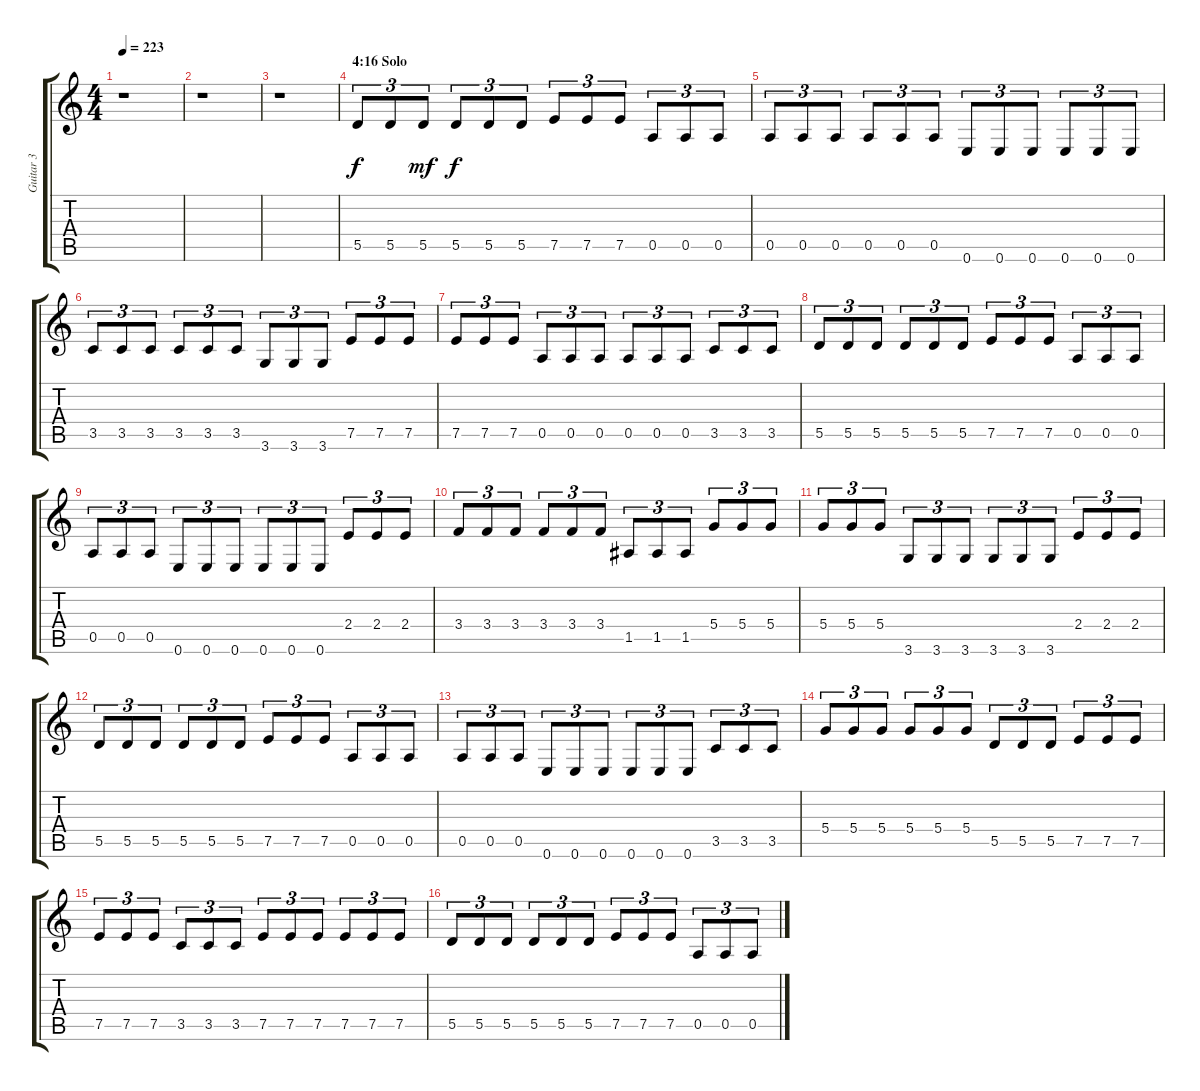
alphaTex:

\track ("Guitar 3" "Guitar 3") {instrument distortionguitar}
\staff {score tabs}
\tuning (E4 B3 G3 D3 A2 E2) {hide}
\ts (4 4)
\tempo 223
\clef g2
\ks c
r.1{dy f} |
r.1 |
r.1 |
\section ("" "4:16 Solo")
5.5.8{tu (3 2)} 5.5.8{tu (3 2)} 5.5.8{tu (3 2) dy mf} 5.5.8{tu (3 2) dy f} 5.5.8{tu (3 2)} 5.5.8{tu (3 2)} 7.5.8{tu (3 2)} 7.5.8{tu (3 2)} 7.5.8{tu (3 2)} 0.5.8{tu (3 2)} 0.5.8{tu (3 2)} 0.5.8{tu (3 2)} |
0.5.8{tu (3 2)} 0.5.8{tu (3 2)} 0.5.8{tu (3 2)} 0.5.8{tu (3 2)} 0.5.8{tu (3 2)} 0.5.8{tu (3 2)} 0.6.8{tu (3 2)} 0.6.8{tu (3 2)} 0.6.8{tu (3 2)} 0.6.8{tu (3 2)} 0.6.8{tu (3 2)} 0.6.8{tu (3 2)} |
3.5.8{tu (3 2)} 3.5.8{tu (3 2)} 3.5.8{tu (3 2)} 3.5.8{tu (3 2)} 3.5.8{tu (3 2)} 3.5.8{tu (3 2)} 3.6.8{tu (3 2)} 3.6.8{tu (3 2)} 3.6.8{tu (3 2)} 7.5.8{tu (3 2)} 7.5.8{tu (3 2)} 7.5.8{tu (3 2)} |
7.5.8{tu (3 2)} 7.5.8{tu (3 2)} 7.5.8{tu (3 2)} 0.5.8{tu (3 2)} 0.5.8{tu (3 2)} 0.5.8{tu (3 2)} 0.5.8{tu (3 2)} 0.5.8{tu (3 2)} 0.5.8{tu (3 2)} 3.5.8{tu (3 2)} 3.5.8{tu (3 2)} 3.5.8{tu (3 2)} |
5.5.8{tu (3 2)} 5.5.8{tu (3 2)} 5.5.8{tu (3 2)} 5.5.8{tu (3 2)} 5.5.8{tu (3 2)} 5.5.8{tu (3 2)} 7.5.8{tu (3 2)} 7.5.8{tu (3 2)} 7.5.8{tu (3 2)} 0.5.8{tu (3 2)} 0.5.8{tu (3 2)} 0.5.8{tu (3 2)} |
0.5.8{tu (3 2)} 0.5.8{tu (3 2)} 0.5.8{tu (3 2)} 0.6.8{tu (3 2)} 0.6.8{tu (3 2)} 0.6.8{tu (3 2)} 0.6.8{tu (3 2)} 0.6.8{tu (3 2)} 0.6.8{tu (3 2)} 2.4.8{tu (3 2)} 2.4.8{tu (3 2)} 2.4.8{tu (3 2)} |
3.4.8{tu (3 2)} 3.4.8{tu (3 2)} 3.4.8{tu (3 2)} 3.4.8{tu (3 2)} 3.4.8{tu (3 2)} 3.4.8{tu (3 2)} 1.5.8{tu (3 2)} 1.5.8{tu (3 2)} 1.5.8{tu (3 2)} 5.4.8{tu (3 2)} 5.4.8{tu (3 2)} 5.4.8{tu (3 2)} |
5.4.8{tu (3 2)} 5.4.8{tu (3 2)} 5.4.8{tu (3 2)} 3.6.8{tu (3 2)} 3.6.8{tu (3 2)} 3.6.8{tu (3 2)} 3.6.8{tu (3 2)} 3.6.8{tu (3 2)} 3.6.8{tu (3 2)} 2.4.8{tu (3 2)} 2.4.8{tu (3 2)} 2.4.8{tu (3 2)} |
5.5.8{tu (3 2)} 5.5.8{tu (3 2)} 5.5.8{tu (3 2)} 5.5.8{tu (3 2)} 5.5.8{tu (3 2)} 5.5.8{tu (3 2)} 7.5.8{tu (3 2)} 7.5.8{tu (3 2)} 7.5.8{tu (3 2)} 0.5.8{tu (3 2)} 0.5.8{tu (3 2)} 0.5.8{tu (3 2)} |
0.5.8{tu (3 2)} 0.5.8{tu (3 2)} 0.5.8{tu (3 2)} 0.6.8{tu (3 2)} 0.6.8{tu (3 2)} 0.6.8{tu (3 2)} 0.6.8{tu (3 2)} 0.6.8{tu (3 2)} 0.6.8{tu (3 2)} 3.5.8{tu (3 2)} 3.5.8{tu (3 2)} 3.5.8{tu (3 2)} |
5.4.8{tu (3 2)} 5.4.8{tu (3 2)} 5.4.8{tu (3 2)} 5.4.8{tu (3 2)} 5.4.8{tu (3 2)} 5.4.8{tu (3 2)} 5.5.8{tu (3 2)} 5.5.8{tu (3 2)} 5.5.8{tu (3 2)} 7.5.8{tu (3 2)} 7.5.8{tu (3 2)} 7.5.8{tu (3 2)} |
7.5.8{tu (3 2)} 7.5.8{tu (3 2)} 7.5.8{tu (3 2)} 3.5.8{tu (3 2)} 3.5.8{tu (3 2)} 3.5.8{tu (3 2)} 7.5.8{tu (3 2)} 7.5.8{tu (3 2)} 7.5.8{tu (3 2)} 7.5.8{tu (3 2)} 7.5.8{tu (3 2)} 7.5.8{tu (3 2)} |
5.5.8{tu (3 2)} 5.5.8{tu (3 2)} 5.5.8{tu (3 2)} 5.5.8{tu (3 2)} 5.5.8{tu (3 2)} 5.5.8{tu (3 2)} 7.5.8{tu (3 2)} 7.5.8{tu (3 2)} 7.5.8{tu (3 2)} 0.5.8{tu (3 2)} 0.5.8{tu (3 2)} 0.5.8{tu (3 2)}
